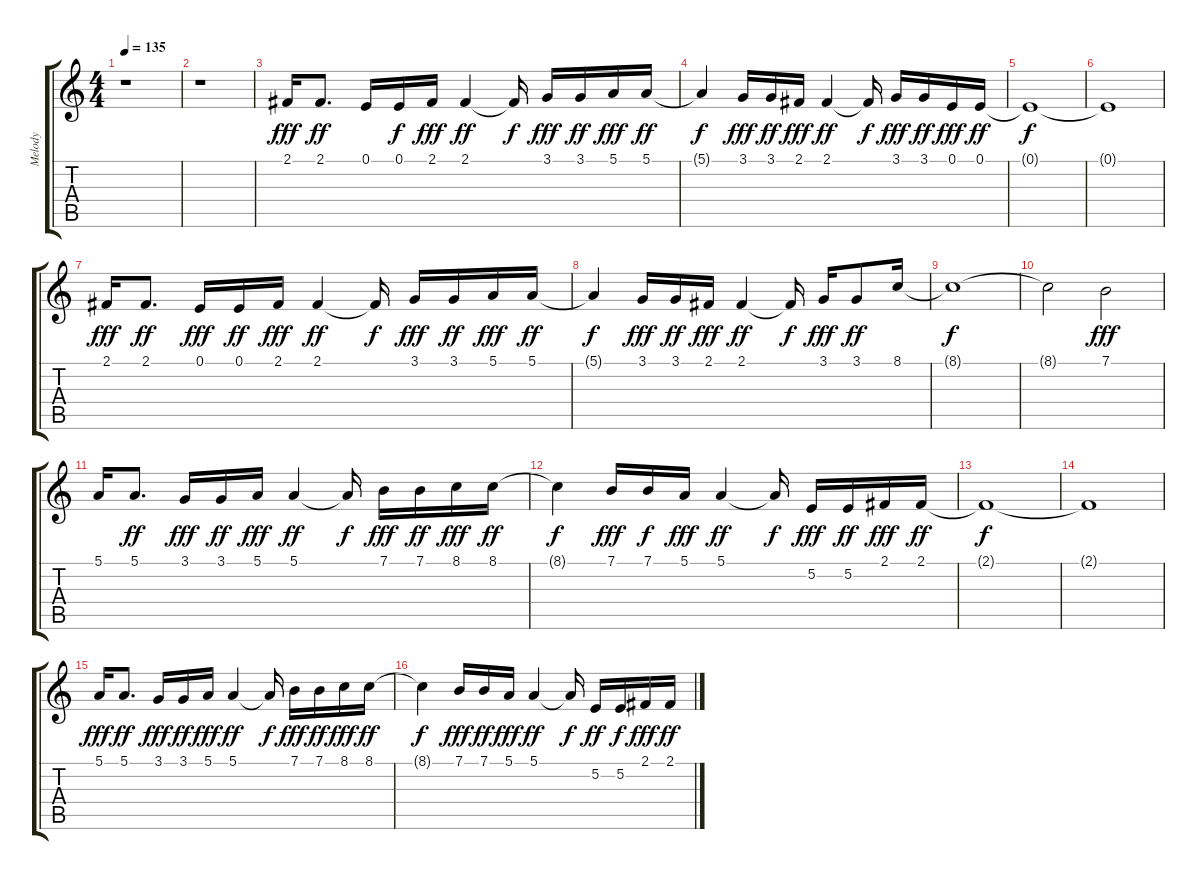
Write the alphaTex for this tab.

\track ("Melody" "Melody") {instrument brasssection}
\staff {score tabs}
\tuning (E4 B3 G3 D3 A2 E2) {hide}
\ts (4 4)
\tempo 135
\clef g2
\ks c
r.1{dy f} |
r.1 |
2.1.16{dy fff} 2.1.8{d dy ff} 0.1.16 0.1.16{dy f} 2.1.16{dy fff} 2.1.4{dy ff} 2.1{t}.16{dy f} 3.1.16{dy fff} 3.1.16{dy ff} 5.1.16{dy fff} 5.1.16{dy ff} |
5.1{t}.4{dy f} 3.1.16{dy fff} 3.1.16{dy ff} 2.1.16{dy fff} 2.1.4{dy ff} 2.1{t}.16{dy f} 3.1.16{dy fff} 3.1.16{dy ff} 0.1.16{dy fff} 0.1.16{dy ff} |
0.1{t}.1{dy f} |
0.1{t}.1 |
2.1.16{dy fff} 2.1.8{d dy ff} 0.1.16{dy fff} 0.1.16{dy ff} 2.1.16{dy fff} 2.1.4{dy ff} 2.1{t}.16{dy f} 3.1.16{dy fff} 3.1.16{dy ff} 5.1.16{dy fff} 5.1.16{dy ff} |
5.1{t}.4{dy f} 3.1.16{dy fff} 3.1.16{dy ff} 2.1.16{dy fff} 2.1.4{dy ff} 2.1{t}.16{dy f} 3.1.16{dy fff} 3.1.8{dy ff} 8.1.16 |
8.1{t}.1{dy f} |
8.1{t}.2 7.1.2{dy fff} |
5.1.16 5.1.8{d dy ff} 3.1.16{dy fff} 3.1.16{dy ff} 5.1.16{dy fff} 5.1.4{dy ff} 5.1{t}.16{dy f} 7.1.16{dy fff} 7.1.16{dy ff} 8.1.16{dy fff} 8.1.16{dy ff} |
8.1{t}.4{dy f} 7.1.16{dy fff} 7.1.16{dy f} 5.1.16{dy fff} 5.1.4{dy ff} 5.1{t}.16{dy f} 5.2.16{dy fff} 5.2.16{dy ff} 2.1.16{dy fff} 2.1.16{dy ff} |
2.1{t}.1{dy f} |
2.1{t}.1 |
5.1.16{dy fff} 5.1.8{d dy ff} 3.1.16{dy fff} 3.1.16{dy ff} 5.1.16{dy fff} 5.1.4{dy ff} 5.1{t}.16{dy f} 7.1.16{dy fff} 7.1.16{dy ff} 8.1.16{dy fff} 8.1.16{dy ff} |
8.1{t}.4{dy f} 7.1.16{dy fff} 7.1.16{dy ff} 5.1.16{dy fff} 5.1.4{dy ff} 5.1{t}.16{dy f} 5.2.16{dy ff} 5.2.16{dy f} 2.1.16{dy fff} 2.1.16{dy ff}
